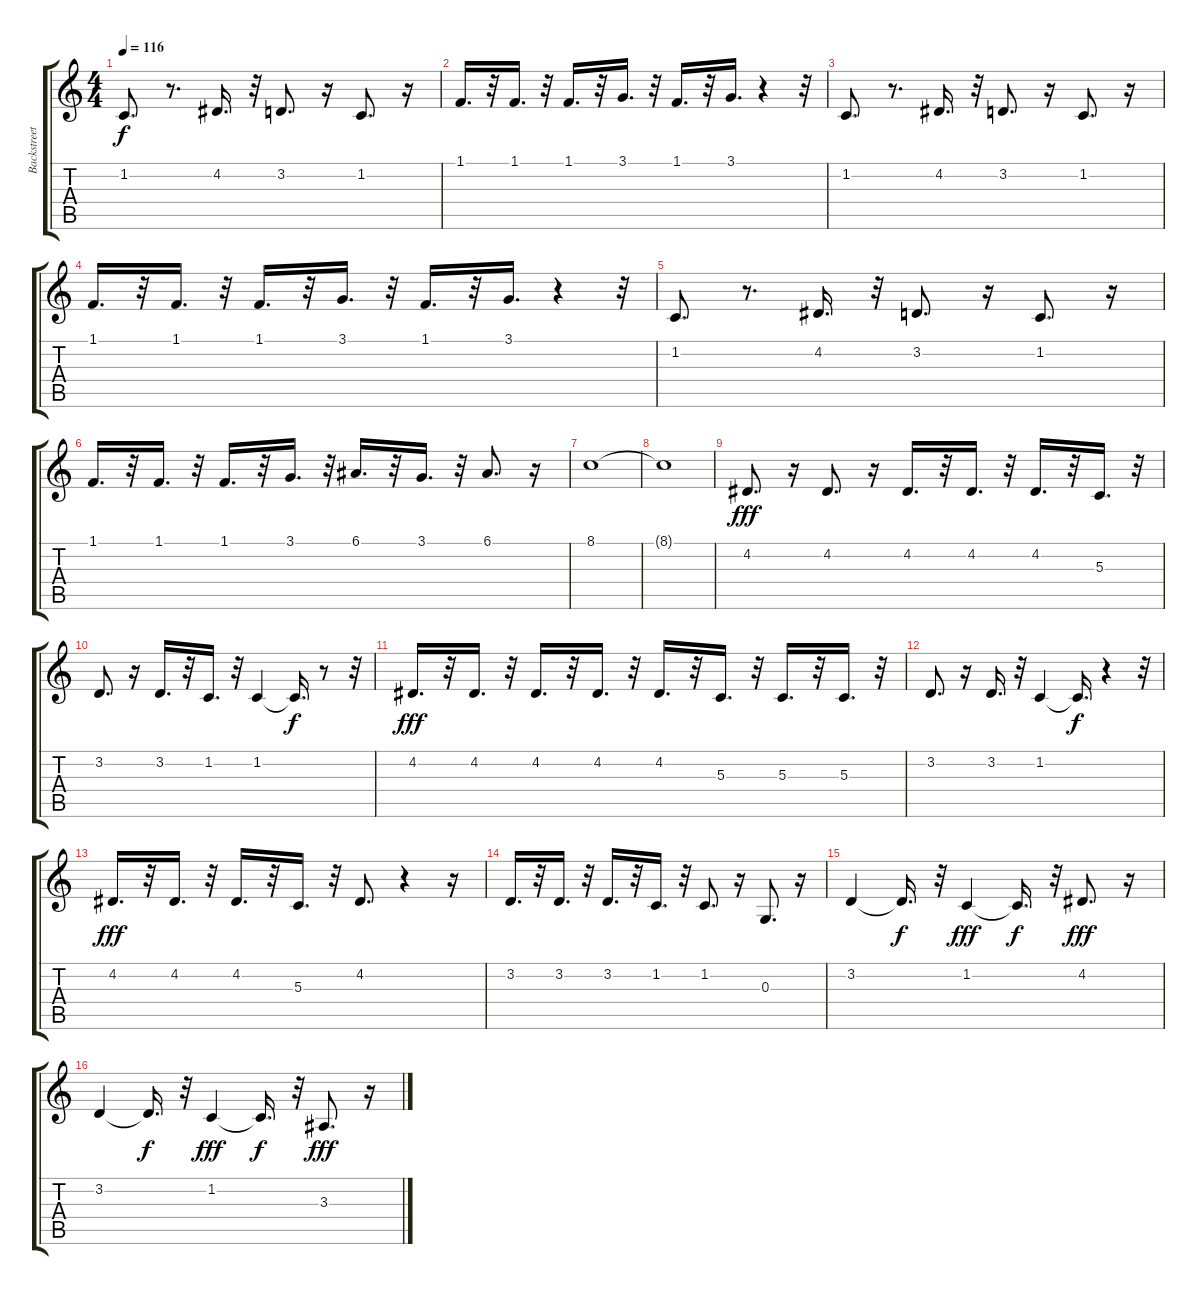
\track ("Backstreet Boys" "Backstreet") {instrument synthvoice}
\staff {score tabs}
\tuning (E4 B3 G3 D3 A2 E2) {hide}
\ts (4 4)
\tempo 116
\clef g2
\ks c
1.2.8{d dy f} r.8{d} 4.2.16{d} r.32 3.2.8{d} r.16 1.2.8{d} r.16 |
1.1.16{d} r.32 1.1.16{d} r.32 1.1.16{d} r.32 3.1.16{d} r.32 1.1.16{d} r.32 3.1.16{d} r.4 r.32 |
1.2.8{d} r.8{d} 4.2.16{d} r.32 3.2.8{d} r.16 1.2.8{d} r.16 |
1.1.16{d} r.32 1.1.16{d} r.32 1.1.16{d} r.32 3.1.16{d} r.32 1.1.16{d} r.32 3.1.16{d} r.4 r.32 |
1.2.8{d} r.8{d} 4.2.16{d} r.32 3.2.8{d} r.16 1.2.8{d} r.16 |
1.1.16{d} r.32 1.1.16{d} r.32 1.1.16{d} r.32 3.1.16{d} r.32 6.1.16{d} r.32 3.1.16{d} r.32 6.1.8{d} r.16 |
8.1.1 |
8.1{t}.1 |
4.2.8{d dy fff} r.16 4.2.8{d} r.16 4.2.16{d} r.32 4.2.16{d} r.32 4.2.16{d} r.32 5.3.16{d} r.32 |
3.2.8{d} r.16 3.2.16{d} r.32 1.2.16{d} r.32 1.2.4 1.2{t}.16{d dy f} r.8 r.32 |
4.2.16{d dy fff} r.32 4.2.16{d} r.32 4.2.16{d} r.32 4.2.16{d} r.32 4.2.16{d} r.32 5.3.16{d} r.32 5.3.16{d} r.32 5.3.16{d} r.32 |
3.2.8{d} r.16 3.2.16{d} r.32 1.2.4 1.2{t}.16{d dy f} r.4 r.32 |
4.2.16{d dy fff} r.32 4.2.16{d} r.32 4.2.16{d} r.32 5.3.16{d} r.32 4.2.8{d} r.4 r.16 |
3.2.16{d} r.32 3.2.16{d} r.32 3.2.16{d} r.32 1.2.16{d} r.32 1.2.8{d} r.16 0.3.8{d} r.16 |
3.2.4 3.2{t}.16{d dy f} r.32 1.2.4{dy fff} 1.2{t}.16{d dy f} r.32 4.2.8{d dy fff} r.16 |
3.2.4 3.2{t}.16{d dy f} r.32 1.2.4{dy fff} 1.2{t}.16{d dy f} r.32 3.3.8{d dy fff} r.16
